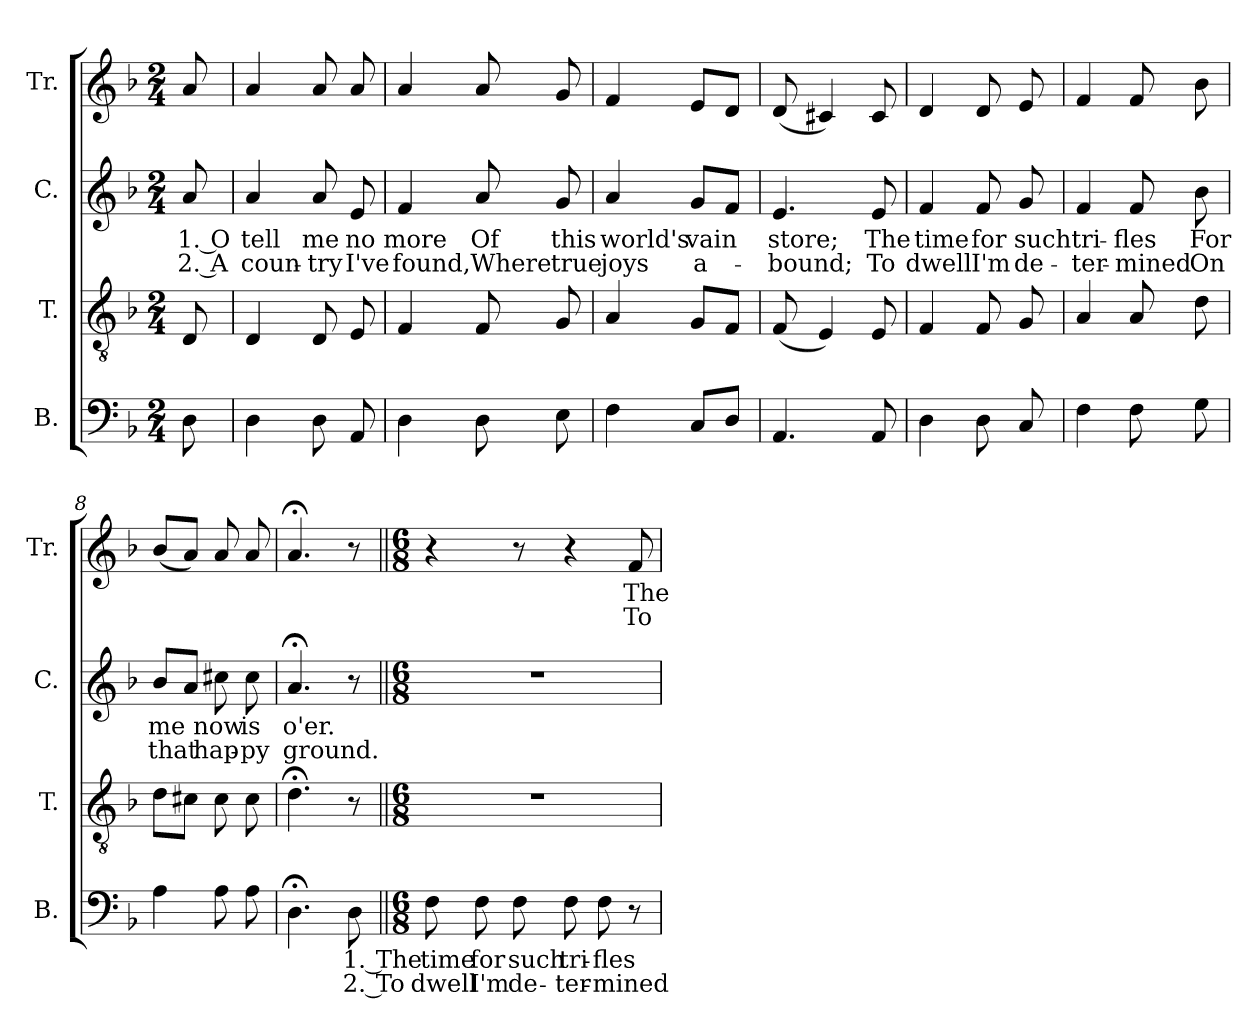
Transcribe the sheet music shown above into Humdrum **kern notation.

**kern	**text	**text	**kern	**kern	**text	**text	**kern	**text	**text
*part4	*part4	*part4	*part3	*part2	*part2	*part2	*part1	*part1	*part1
*staff4	*staff4	*staff4	*staff3	*staff2	*staff2	*staff2	*staff1	*staff1	*staff1
*I"B.	*	*	*I"T.	*I"C.	*	*	*I"Tr.	*	*
*I'B.	*	*	*I'T.	*I'C.	*	*	*I'Tr.	*	*
*clefF4	*	*	*clefGv2	*clefG2	*	*	*clefG2	*	*
*k[b-]	*	*	*k[b-]	*k[b-]	*	*	*k[b-]	*	*
*M2/4	*	*	*M2/4	*M2/4	*	*	*M2/4	*	*
*MM70	*	*	*MM70	*MM70	*	*	*MM70	*	*
=1	=1	=1	=1	=1	=1	=1	=1	=1	=1
!	!	!	!	!	!LO:LY:b	!LO:LY:b	!	!	!
8D\	.	.	8D/	8a/	1. O	2. A	8a/	.	.
=2	=2	=2	=2	=2	=2	=2	=2	=2	=2
!	!	!	!	!	!LO:LY:b	!LO:LY:b	!	!	!
4D\	.	.	4D/	4a/	tell	coun-	4a/	.	.
!	!	!	!	!	!LO:LY:b	!LO:LY:b	!	!	!
8D\	.	.	8D/	8a/	me	-try	8a/	.	.
!	!	!	!	!	!LO:LY:b	!LO:LY:b	!	!	!
8AA/	.	.	8E/	8e/	no	I've	8a/	.	.
=3	=3	=3	=3	=3	=3	=3	=3	=3	=3
!	!	!	!	!	!LO:LY:b	!LO:LY:b	!	!	!
4D\	.	.	4F/	4f/	more	found,	4a/	.	.
!	!	!	!	!	!LO:LY:b	!LO:LY:b	!	!	!
8D\	.	.	8F/	8a/	Of	Where	8a/	.	.
!	!	!	!	!	!LO:LY:b	!LO:LY:b	!	!	!
8E\	.	.	8G/	8g/	this	true	8g/	.	.
=4	=4	=4	=4	=4	=4	=4	=4	=4	=4
!	!	!	!	!	!LO:LY:b	!LO:LY:b	!	!	!
4F\	.	.	4A/	4a/	world's	joys	4f/	.	.
!	!	!	!	!	!LO:LY:b	!LO:LY:b	!	!	!
8C/L	.	.	8G/L	8g/L	vain	a-	8e/L	.	.
8D/J	.	.	8F/J	8f/J	.	.	8d/J	.	.
=5	=5	=5	=5	=5	=5	=5	=5	=5	=5
!	!	!	!	!	!LO:LY:b	!LO:LY:b	!	!	!
4.AA/	.	.	(8F/	4.e/	store;	-bound;	(8d/	.	.
.	.	.	4E/)	.	.	.	4c#X/)	.	.
!	!	!	!	!	!LO:LY:b	!LO:LY:b	!	!	!
8AA/	.	.	8E/	8e/	The	To	8c#/	.	.
=6	=6	=6	=6	=6	=6	=6	=6	=6	=6
!	!	!	!	!	!LO:LY:b	!LO:LY:b	!	!	!
4D\	.	.	4F/	4f/	time	dwell	4d/	.	.
!	!	!	!	!	!LO:LY:b	!LO:LY:b	!	!	!
8D\	.	.	8F/	8f/	for	I'm	8d/	.	.
!	!	!	!	!	!LO:LY:b	!LO:LY:b	!	!	!
8C/	.	.	8G/	8g/	such	de-	8e/	.	.
=7	=7	=7	=7	=7	=7	=7	=7	=7	=7
!	!	!	!	!	!LO:LY:b	!LO:LY:b	!	!	!
4F\	.	.	4A/	4f/	tri-	-ter-	4f/	.	.
!	!	!	!	!	!LO:LY:b	!LO:LY:b	!	!	!
8F\	.	.	8A/	8f/	-fles	-mined	8f/	.	.
!	!	!	!	!	!LO:LY:b	!LO:LY:b	!	!	!
8G\	.	.	8d\	8b-\	For	On	8b-\	.	.
=8	=8	=8	=8	=8	=8	=8	=8	=8	=8
!	!	!	!	!	!LO:LY:b	!LO:LY:b	!	!	!
4A\	.	.	8d\L	8b-/L	me	that	(8b-/L	.	.
.	.	.	8c#X\J	8a/J	.	.	8a/J)	.	.
!	!	!	!	!	!LO:LY:b	!LO:LY:b	!	!	!
8A\	.	.	8c#\	8cc#X\	now	hap-	8a/	.	.
!	!	!	!	!	!LO:LY:b	!LO:LY:b	!	!	!
8A\	.	.	8c#\	8cc#\	is	-py	8a/	.	.
=9	=9	=9	=9	=9	=9	=9	=9	=9	=9
!	!	!	!	!	!LO:LY:b	!LO:LY:b	!	!	!
4.D;<\	.	.	4.d;<\	4.a;</	o'er.	ground.	4.a;</	.	.
!	!LO:LY:b	!LO:LY:b	!	!	!	!	!	!	!
8D\	1. The	2. To	8r	8r	.	.	8r	.	.
=10||	=10||	=10||	=10||	=10||	=10||	=10||	=10||	=10||	=10||
*M6/8	*	*	*M6/8	*M6/8	*	*	*M6/8	*	*
!	!LO:LY:b	!LO:LY:b	!	!	!	!	!	!	!
8F\	time	dwell	2.r	2.r	.	.	4r	.	.
!	!LO:LY:b	!LO:LY:b	!	!	!	!	!	!	!
8F\	for	I'm	.	.	.	.	.	.	.
!	!LO:LY:b	!LO:LY:b	!	!	!	!	!	!	!
8F\	such	de-	.	.	.	.	8r	.	.
!	!LO:LY:b	!LO:LY:b	!	!	!	!	!	!	!
8F\	tri-	-ter-	.	.	.	.	4r	.	.
!	!LO:LY:b	!LO:LY:b	!	!	!	!	!	!	!
8F\	-fles	-mined	.	.	.	.	.	.	.
!	!	!	!	!	!	!	!	!LO:LY:b	!LO:LY:b
8r	.	.	.	.	.	.	8f/	The	To
=	=	=	=	=	=	=	=	=	=
*-	*-	*-	*-	*-	*-	*-	*-	*-	*-
